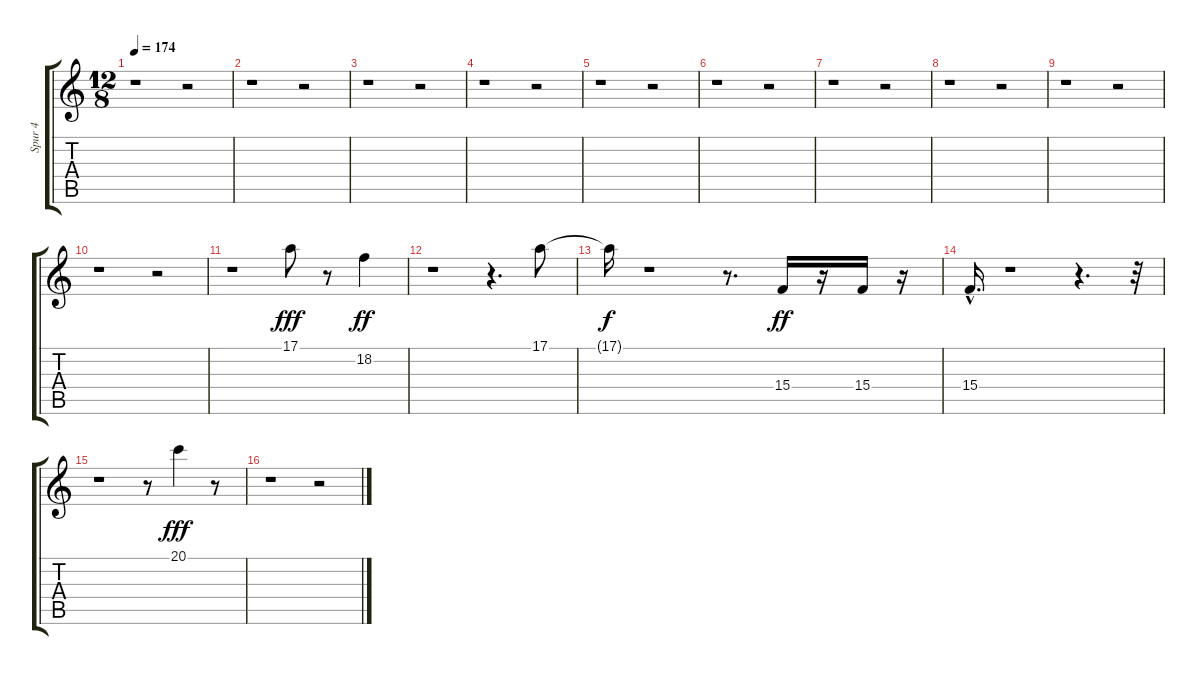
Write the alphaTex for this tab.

\track ("Spur 4" "Spur 4") {instrument lead3calliope}
\staff {score tabs}
\tuning (E4 B3 G3 D3 A2 E2) {hide}
\ts (12 8)
\tempo 174
\clef g2
\ks c
r.1{dy fff instrument lead3calliope} r.2 |
r.1 r.2 |
r.1 r.2 |
r.1 r.2 |
r.1 r.2 |
r.1 r.2 |
r.1 r.2 |
r.1 r.2 |
r.1 r.2 |
r.1 r.2 |
r.1 17.1.8 r.8 18.2.4{dy ff} |
r.1 r.4{d} 17.1.8 |
17.1{t}.16{dy f} r.1 r.8{d} 15.4.16{dy ff} r.16 15.4.16 r.16 |
15.4{hac}.16{d} r.1 r.4{d} r.32 |
r.1 r.8 20.1.4{dy fff} r.8 |
r.1 r.2
